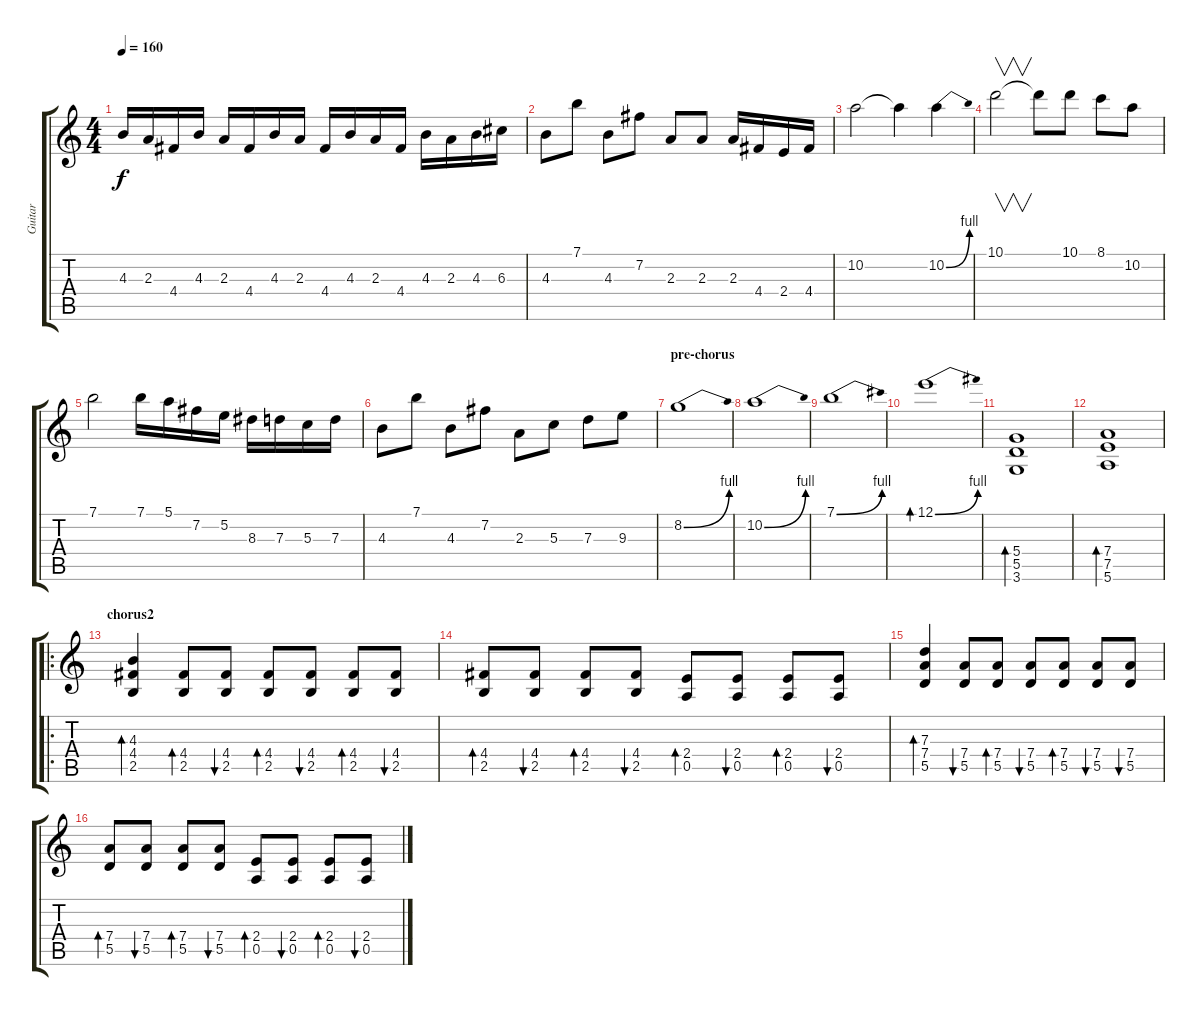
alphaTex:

\track ("Guitar" "Guitar") {instrument electricguitarclean}
\staff {score tabs}
\tuning (E4 B3 G3 D3 A2 E2) {hide}
\ts (4 4)
\tempo 160
\clef g2
\ks c
4.3.16{dy f} 2.3.16 4.4.16 4.3.16 2.3.16 4.4.16 4.3.16 2.3.16 4.4.16 4.3.16 2.3.16 4.4.16 4.3.16 2.3.16 4.3.16 6.3.16 |
4.3.8 7.1.8 4.3.8 7.2.8 2.3.8 2.3.8 2.3.16 4.4.16 2.4.16 4.4.16 |
10.2.2 10.2{t}.4 10.2{be (bend 0 0 60 4)}.4 |
10.1.2{v} 10.1{t}.8 10.1.8 8.1.8 10.2.8 |
7.1.2 7.1.16 5.1.16 7.2.16 5.2.16 8.3.16 7.3.16 5.3.16 7.3.16 |
4.3.8 7.1.8 4.3.8 7.2.8 2.3.8 5.3.8 7.3.8 9.3.8 |
\section ("" "pre-chorus")
8.2{be (bend 0 0 60 4)}.1 |
10.2{be (bend 0 0 60 4)}.1 |
7.1{be (bend 0 0 60 4)}.1 |
12.1{be (bend 0 0 60 4)}.1{bd 240} |
(5.4 5.5 3.6).1{bd 240} |
(7.4 7.5 5.6).1{bd 480} |
\ro
\section ("" "chorus2")
(4.3 4.4 2.5).4{bd 240} (4.4 2.5).8{bd 240} (4.4 2.5).8{bu 240} (4.4 2.5).8{bd 240} (4.4 2.5).8{bu 240} (4.4 2.5).8{bd 240} (4.4 2.5).8{bu 240} |
(4.4 2.5).8{bd 240} (4.4 2.5).8{bu 240} (4.4 2.5).8{bd 240} (4.4 2.5).8{bu 240} (2.4 0.5).8{bd 240} (2.4 0.5).8{bu 240} (2.4 0.5).8{bd 240} (2.4 0.5).8{bu 240} |
(7.3 7.4 5.5).4{bd 120} (7.4 5.5).8{bu 240} (7.4 5.5).8{bd 240} (7.4 5.5).8{bu 240} (7.4 5.5).8{bd 240} (7.4 5.5).8{bu 240} (7.4 5.5).8{bu 240} |
(7.4 5.5).8{bd 240} (7.4 5.5).8{bu 240} (7.4 5.5).8{bd 240} (7.4 5.5).8{bu 240} (2.4 0.5).8{bd 240} (2.4 0.5).8{bu 240} (2.4 0.5).8{bd 240} (2.4 0.5).8{bu 240}
